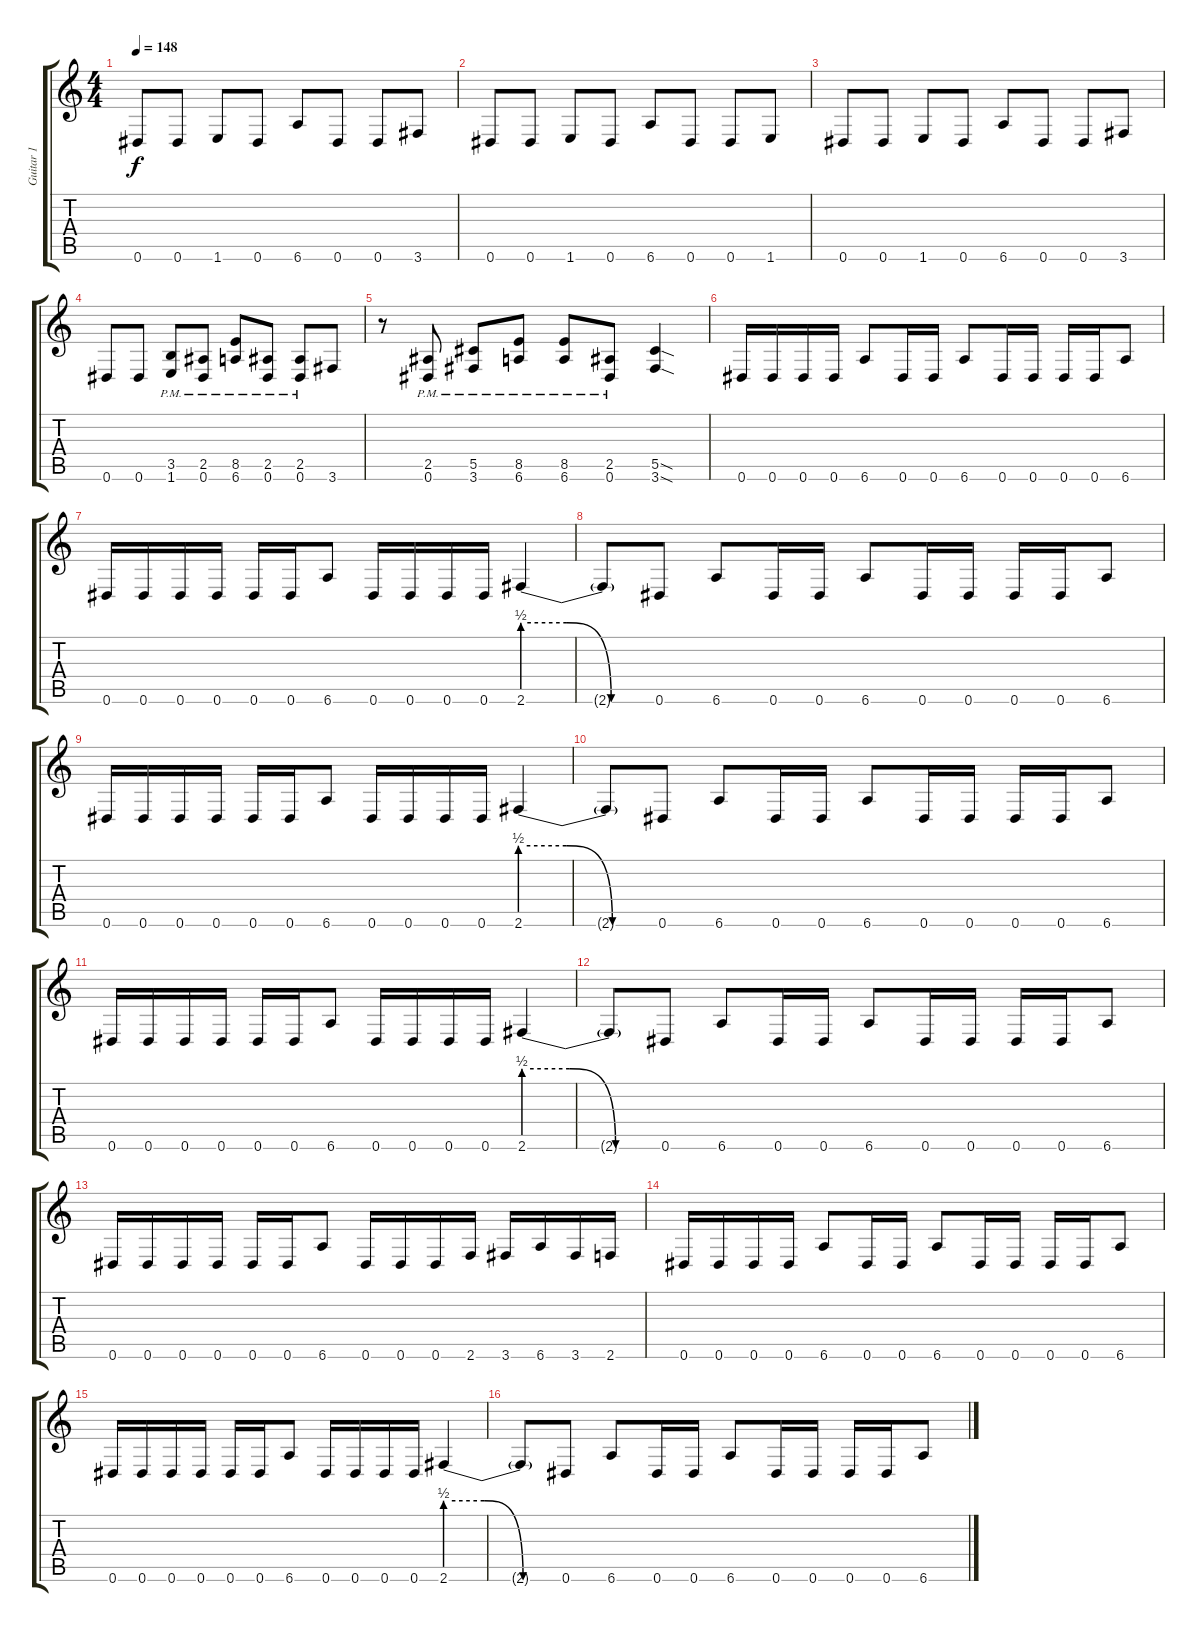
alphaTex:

\track ("Guitar 1" "Guitar 1") {instrument overdrivenguitar}
\staff {score tabs}
\tuning (Eb4 Bb3 Gb3 Db3 Ab2 Eb2) {hide}
\ts (4 4)
\tempo 148
\clef g2
\ks c
0.6.8{dy f} 0.6.8 1.6.8 0.6.8 6.6.8 0.6.8 0.6.8 3.6.8 |
0.6.8 0.6.8 1.6.8 0.6.8 6.6.8 0.6.8 0.6.8 1.6.8 |
0.6.8 0.6.8 1.6.8 0.6.8 6.6.8 0.6.8 0.6.8 3.6.8 |
0.6.8 0.6.8 (3.5{pm} 1.6{pm}).8 (2.5{pm} 0.6{pm}).8 (8.5{pm} 6.6{pm}).8 (2.5{pm} 0.6{pm}).8 (2.5{pm} 0.6{pm}).8 3.6.8 |
r.8 (2.5{pm} 0.6{pm}).8 (5.5{pm} 3.6{pm}).8 (8.5{pm} 6.6{pm}).8 (8.5{pm} 6.6{pm}).8 (2.5{pm} 0.6{pm}).8 (5.5{sod} 3.6{sod}).4 |
\section ("" "")
0.6.16 0.6.16 0.6.16 0.6.16 6.6.8 0.6.16 0.6.16 6.6.8 0.6.16 0.6.16 0.6.16 0.6.16 6.6.8 |
0.6.16 0.6.16 0.6.16 0.6.16 0.6.16 0.6.16 6.6.8 0.6.16 0.6.16 0.6.16 0.6.16 2.6{be (custom 0 2 20 2 40 0 60 0)}.4 |
2.6{t}.8 0.6.8 6.6.8 0.6.16 0.6.16 6.6.8 0.6.16 0.6.16 0.6.16 0.6.16 6.6.8 |
0.6.16 0.6.16 0.6.16 0.6.16 0.6.16 0.6.16 6.6.8 0.6.16 0.6.16 0.6.16 0.6.16 2.6{be (custom 0 2 20 2 40 0 60 0)}.4 |
2.6{t}.8 0.6.8 6.6.8 0.6.16 0.6.16 6.6.8 0.6.16 0.6.16 0.6.16 0.6.16 6.6.8 |
0.6.16 0.6.16 0.6.16 0.6.16 0.6.16 0.6.16 6.6.8 0.6.16 0.6.16 0.6.16 0.6.16 2.6{be (custom 0 2 20 2 40 0 60 0)}.4 |
2.6{t}.8 0.6.8 6.6.8 0.6.16 0.6.16 6.6.8 0.6.16 0.6.16 0.6.16 0.6.16 6.6.8 |
0.6.16 0.6.16 0.6.16 0.6.16 0.6.16 0.6.16 6.6.8 0.6.16 0.6.16 0.6.16 2.6.16 3.6.16 6.6.16 3.6.16 2.6.16 |
0.6.16 0.6.16 0.6.16 0.6.16 6.6.8 0.6.16 0.6.16 6.6.8 0.6.16 0.6.16 0.6.16 0.6.16 6.6.8 |
0.6.16 0.6.16 0.6.16 0.6.16 0.6.16 0.6.16 6.6.8 0.6.16 0.6.16 0.6.16 0.6.16 2.6{be (custom 0 2 20 2 40 0 60 0)}.4 |
2.6{t}.8 0.6.8 6.6.8 0.6.16 0.6.16 6.6.8 0.6.16 0.6.16 0.6.16 0.6.16 6.6.8
